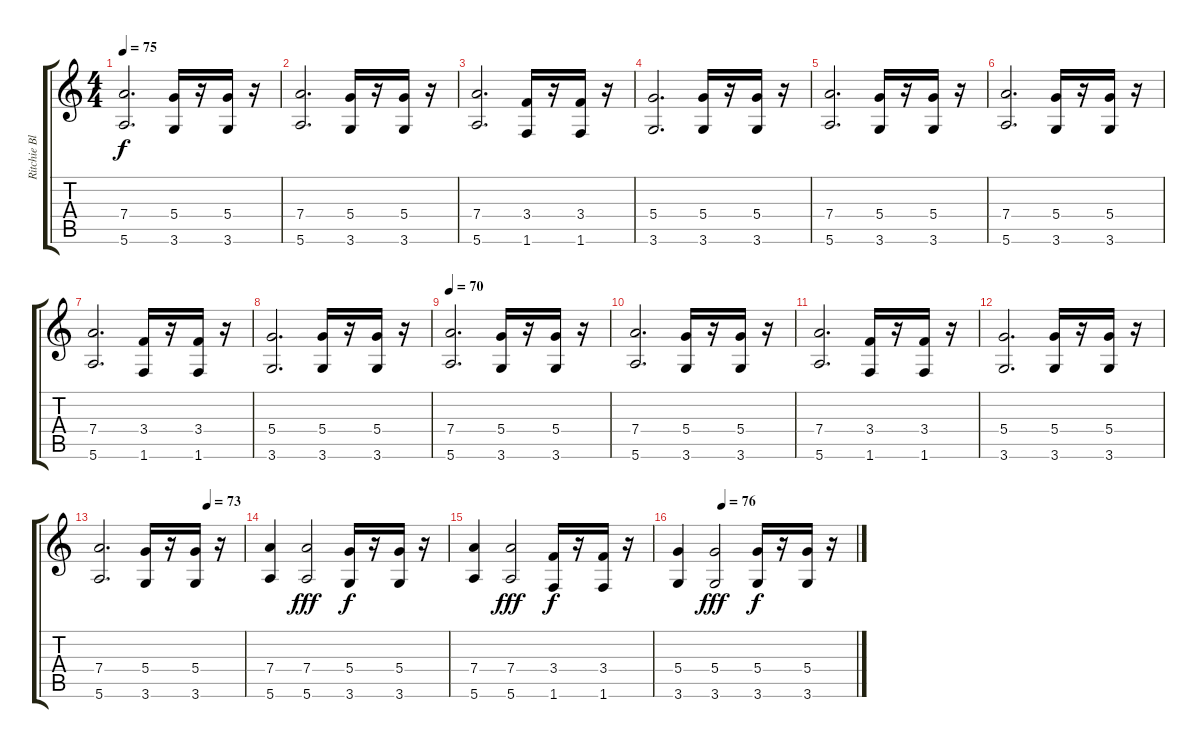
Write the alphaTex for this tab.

\track ("Ritchie Blackmore" "Ritchie Bl") {instrument overdrivenguitar}
\staff {score tabs}
\tuning (E4 B3 G3 D3 A2 E2) {hide}
\ts (4 4)
\tempo 75
\clef g2
\ks c
(7.4 5.6).2{d dy f} (5.4 3.6).16 r.16 (5.4 3.6).16 r.16 |
(7.4 5.6).2{d} (5.4 3.6).16 r.16 (5.4 3.6).16 r.16 |
(7.4 5.6).2{d} (3.4 1.6).16 r.16 (3.4 1.6).16 r.16 |
(5.4 3.6).2{d} (5.4 3.6).16 r.16 (5.4 3.6).16 r.16 |
(7.4 5.6).2{d} (5.4 3.6).16 r.16 (5.4 3.6).16 r.16 |
(7.4 5.6).2{d} (5.4 3.6).16 r.16 (5.4 3.6).16 r.16 |
(7.4 5.6).2{d} (3.4 1.6).16 r.16 (3.4 1.6).16 r.16 |
(5.4 3.6).2{d} (5.4 3.6).16 r.16 (5.4 3.6).16 r.16 |
\tempo 70
(7.4 5.6).2{d volume 12} (5.4 3.6).16 r.16 (5.4 3.6).16 r.16 |
(7.4 5.6).2{d} (5.4 3.6).16 r.16 (5.4 3.6).16 r.16 |
(7.4 5.6).2{d} (3.4 1.6).16 r.16 (3.4 1.6).16 r.16 |
(5.4 3.6).2{d} (5.4 3.6).16 r.16 (5.4 3.6).16 r.16 |
\tempo (73 0.75)
(7.4 5.6).2{d} (5.4 3.6).16{volume 14} r.16 (5.4 3.6).16 r.16 |
(7.4 5.6).4 (7.4 5.6).2{dy fff} (5.4 3.6).16{dy f} r.16 (5.4 3.6).16 r.16 |
(7.4 5.6).4 (7.4 5.6).2{dy fff} (3.4 1.6).16{dy f} r.16 (3.4 1.6).16 r.16 |
\tempo (76 0.25)
(5.4 3.6).4 (5.4 3.6).2{dy fff volume 16} (5.4 3.6).16{dy f} r.16 (5.4 3.6).16 r.16
